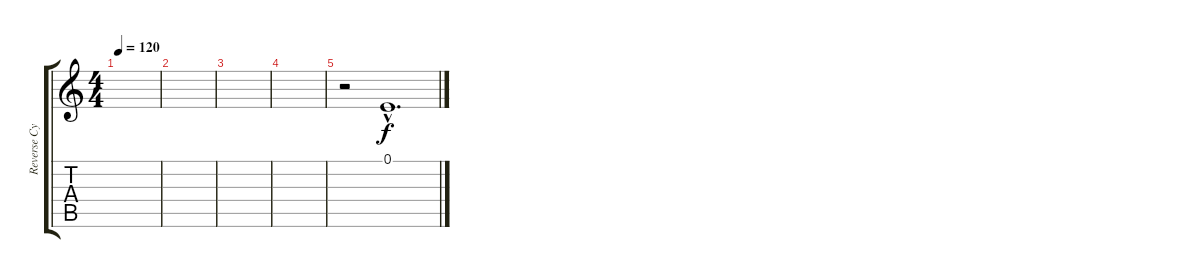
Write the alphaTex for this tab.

\track ("Reverse Cymbal" "Reverse Cy") {instrument reversecymbal}
\staff {score tabs}
\tuning (E4 B3 G3 D3 A2 E2) {hide}
\ts (4 4)
\tempo 120
\clef g2
\ks c
|
|
|
|
r.2 0.1{hac}.1{d}
